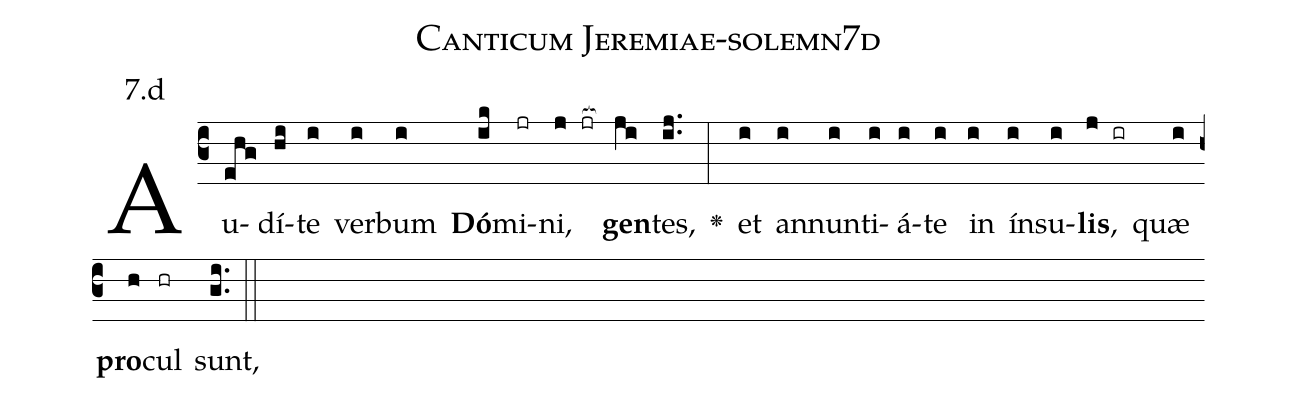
name: Canticum Jeremiae-solemn7d;
annotation: 7.d;
%%
(c3)Au(ehg)dí(hi)te(i) ver(i)bum(i) <b>Dó</b>(ik)mi(jr)ni,(j jr[ocb:1{]) <b>gen</b>(ji[ocb:0}])tes,(ij..) <v>\greheightstar</v>(:) et(i) an(i)nun(i)ti(i)á(i)te(i) in(i) ín(i)su(i)<b>lis</b>,(j ir) quæ(i) <b>pro</b>(h)cul(hr) sunt,(gi..) (::)


%E(i) u(i) o(j) u(i) a(h) e.(gi..) (::)
